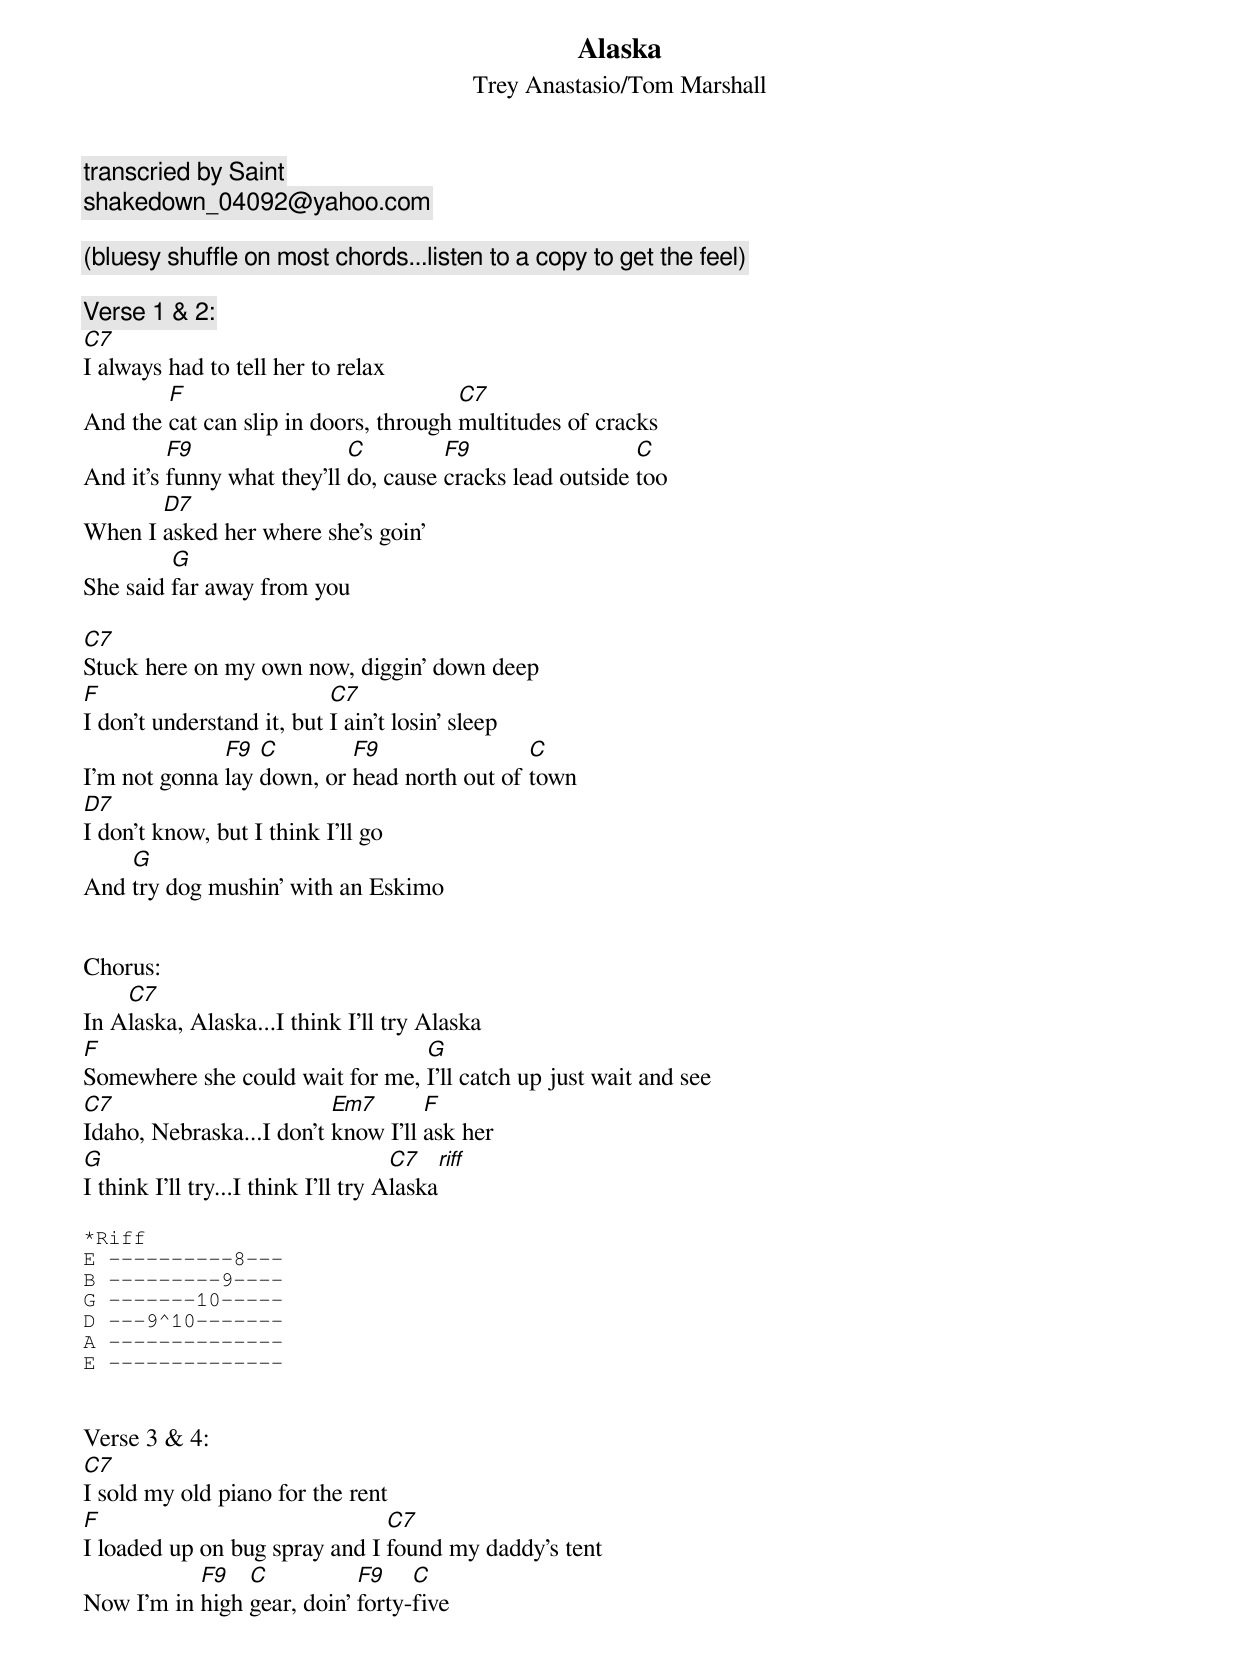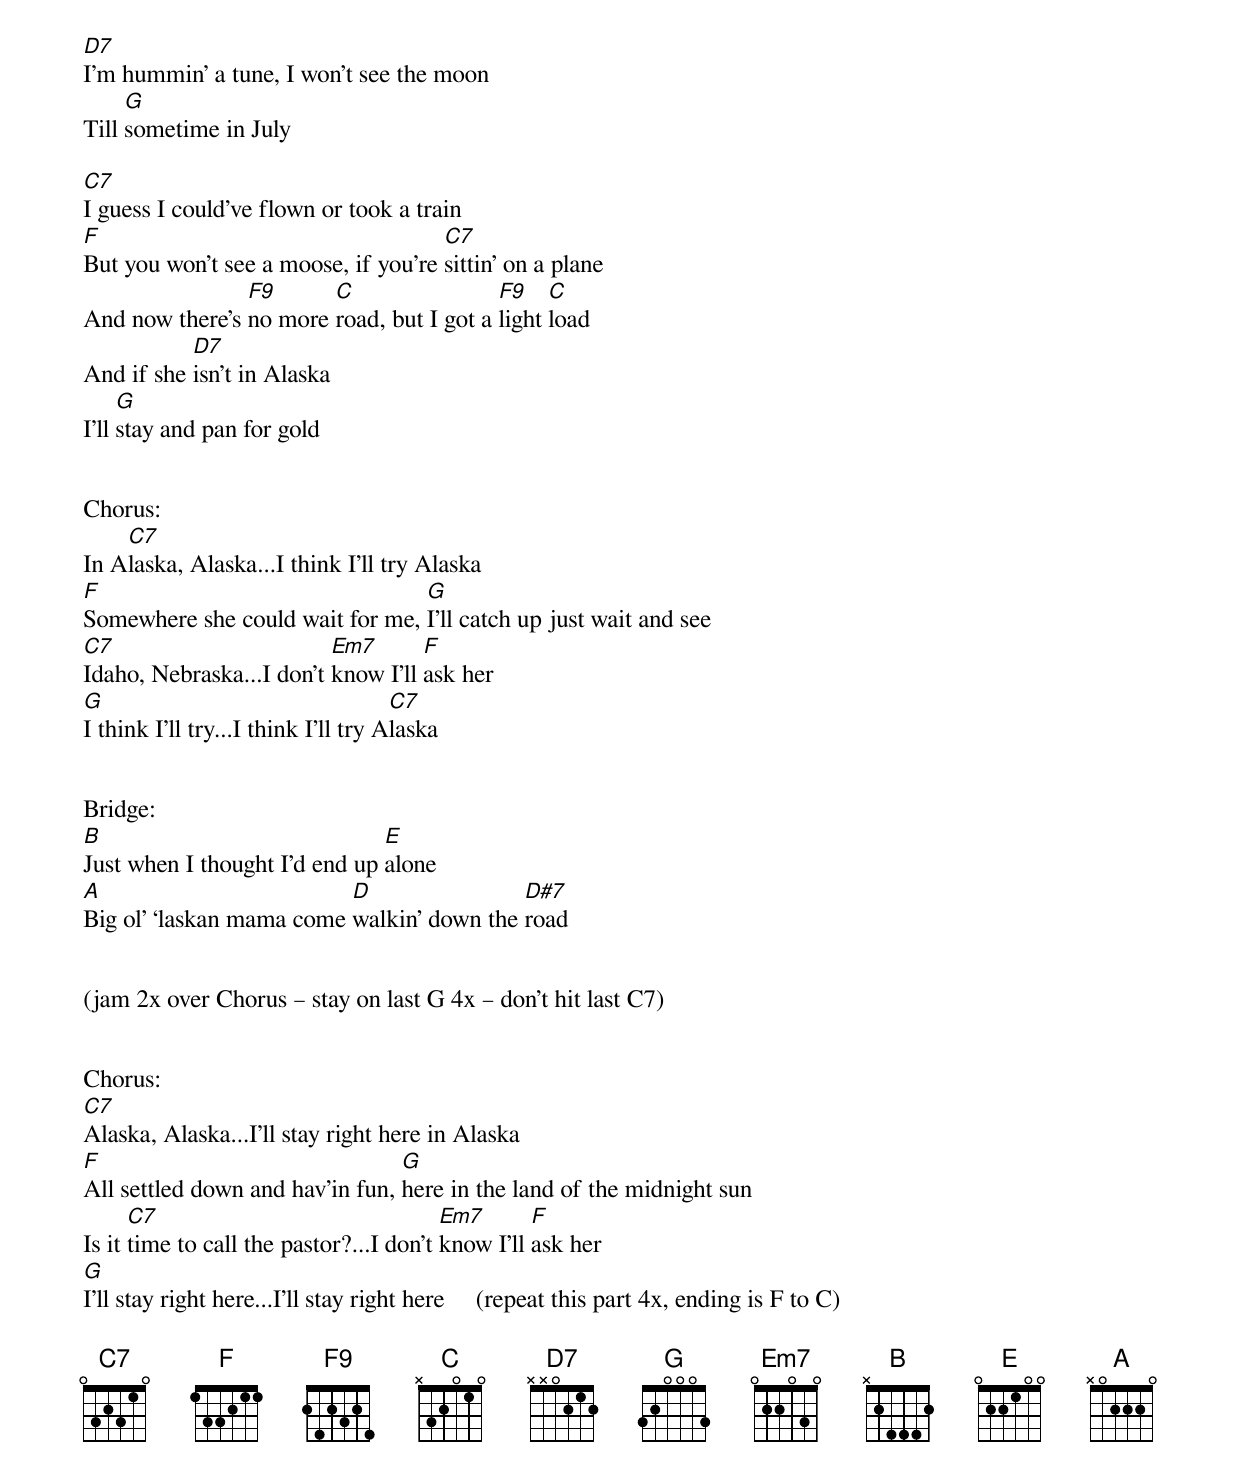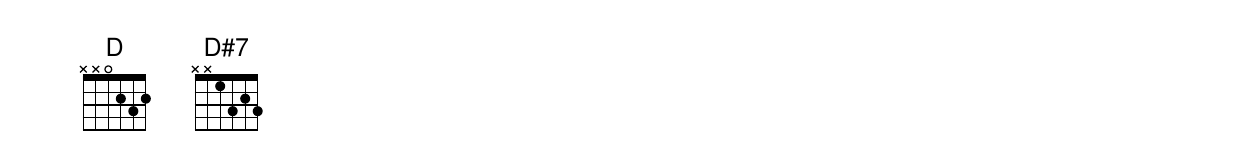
<pre>Alaska
Trey Anastasio/Tom Marshall
transcried by Saint
shakedown_04092@yahoo.com

(bluesy shuffle on most chords...listen to a copy to get the feel)

Verse 1 & 2:
C7
I always had to tell her to relax
        F                              C7
And the cat can slip in doors, through multitudes of cracks
         F9                 C         F9                  C
And it’s funny what they’ll do, cause cracks lead outside too
       D7
When I asked her where she’s goin’
         G
She said far away from you

C7
Stuck here on my own now, diggin’ down deep
F                          C7
I don’t understand it, but I ain’t losin’ sleep
              F9  C        F9                C
I’m not gonna lay down, or head north out of town
D7
I don’t know, but I think I’ll go
    G
And try dog mushin’ with an Eskimo


Chorus:
    C7
In Alaska, Alaska...I think I’ll try Alaska
F                                G
Somewhere she could wait for me, I’ll catch up just wait and see
C7                        Em7       F
Idaho, Nebraska...I don’t know I’ll ask her
G                                    C7       *riff
I think I’ll try...I think I’ll try Alaska

*Riff
E ----------8---
B ---------9----
G -------10-----
D ---9^10-------
A --------------
E --------------


Verse 3 & 4:
C7
I sold my old piano for the rent
F                              C7
I loaded up on bug spray and I found my daddy’s tent
           F9   C           F9    C
Now I’m in high gear, doin’ forty-five
D7
I’m hummin’ a tune, I won’t see the moon
     G
Till sometime in July

C7
I guess I could’ve flown or took a train
F                                    C7
But you won’t see a moose, if you’re sittin’ on a plane
                F9      C                 F9    C
And now there’s no more road, but I got a light load
           D7
And if she isn’t in Alaska
     G
I’ll stay and pan for gold


Chorus:
    C7
In Alaska, Alaska...I think I’ll try Alaska
F                                G
Somewhere she could wait for me, I’ll catch up just wait and see
C7                        Em7       F
Idaho, Nebraska...I don’t know I’ll ask her
G                                    C7
I think I’ll try...I think I’ll try Alaska


Bridge:
B                              E
Just when I thought I’d end up alone
A                         D                D#7
Big ol’ ‘laskan mama come walkin’ down the road


(jam 2x over Chorus – stay on last G 4x – don’t hit last C7)


Chorus:
C7
Alaska, Alaska...I’ll stay right here in Alaska
F                                G
All settled down and hav’in fun, here in the land of the midnight sun
      C7                                 Em7       F
Is it time to call the pastor?...I don’t know I’ll ask her
G
I’ll stay right here...I’ll stay right here	(repeat this part 4x, ending is F to C)
</pre>
